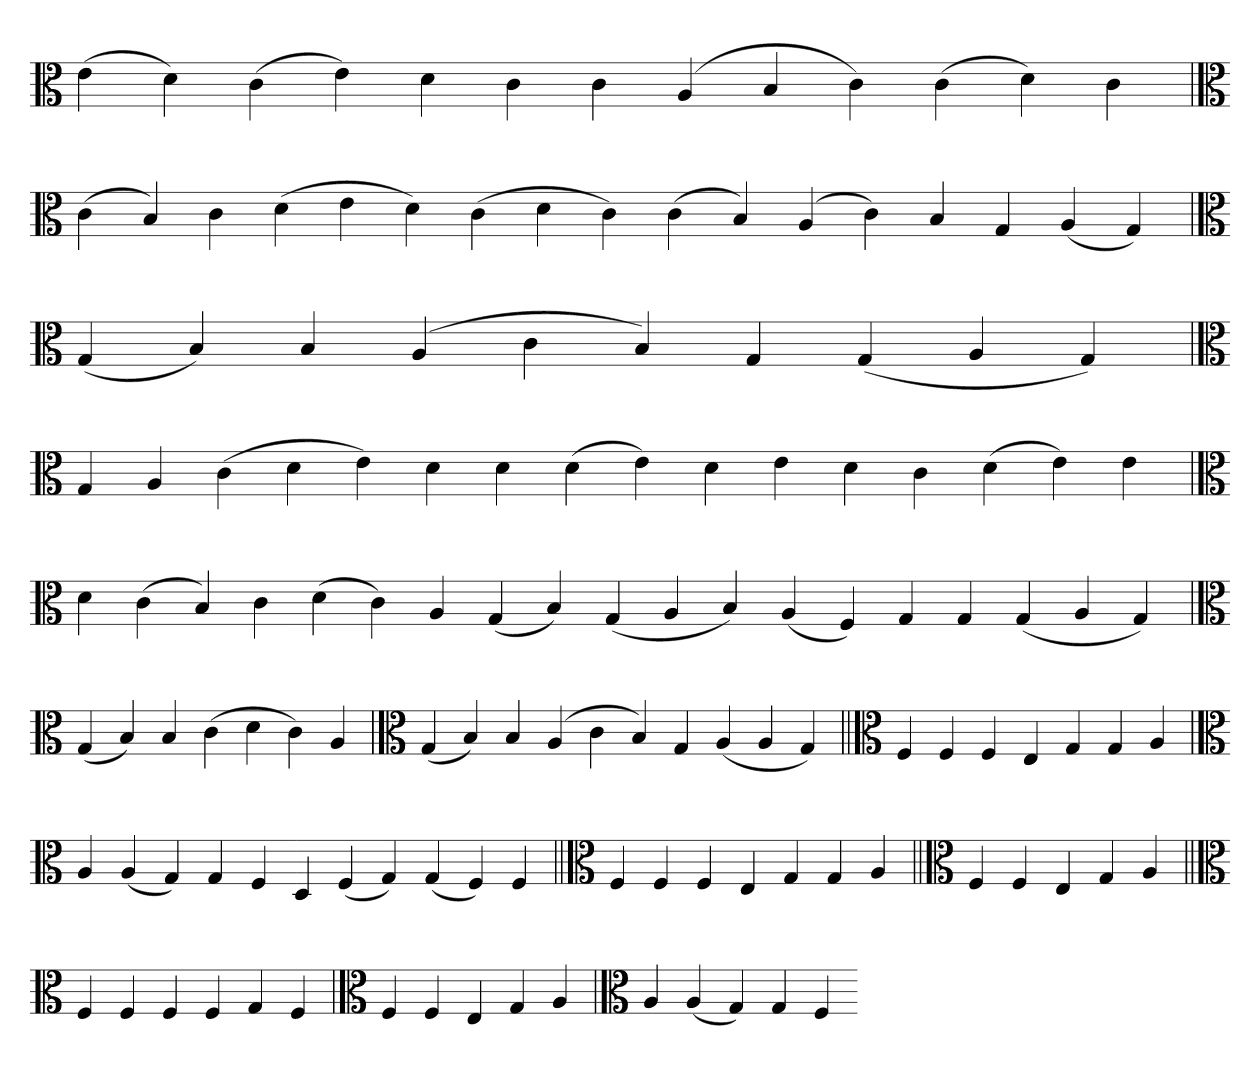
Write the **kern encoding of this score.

**kern
*part1
*staff1
*clefC3
=
(4e
4d)
(4c
4e)
4d
4c
4c
(4A
4B
4c)
(4c
4d)
4c
='
*clefC3
(4c
4B)
4c
(4d
4e
4d)
(4c
4d
4c)
(4c
4B)
(4A
4c)
4B
4G
(4A
4G)
=`
*clefC3
(4G
4B)
4B
(4A
4c
4B)
4G
(4G
4A
4G)
=
*clefC3
4G
4A
(4c
4d
4e)
4d
4d
(4d
4e)
4d
4e
4d
4c
(4d
4e)
4e
='
*clefC3
4d
(4c
4B)
4c
(4d
4c)
4A
(4G
4B)
(4G
4A
4B)
(4A
4F)
4G
4G
(4G
4A
4G)
='
*clefC3
(4G
4B)
4B
(4c
4d
4c)
4A
=`
*clefC3
(4G
4B)
4B
(4A
4c
4B)
4G
(4A
4A
4G)
=||
*clefC3
4F
4F
4F
4E
4G
4G
4A
='
*clefC3
4A
(4A
4G)
4G
4F
4D
(4F
4G)
(4G
4F)
4F
=||
*clefC3
4F
4F
4F
4E
4G
4G
4A
=||
*clefC3
4F
4F
4E
4G
4A
=||
*clefC3
4F
4F
4F
4F
4G
4F
=`
*clefC3
4F
4F
4E
4G
4A
='
*clefC3
4A
(4A
4G)
4G
4F
=-
*-
